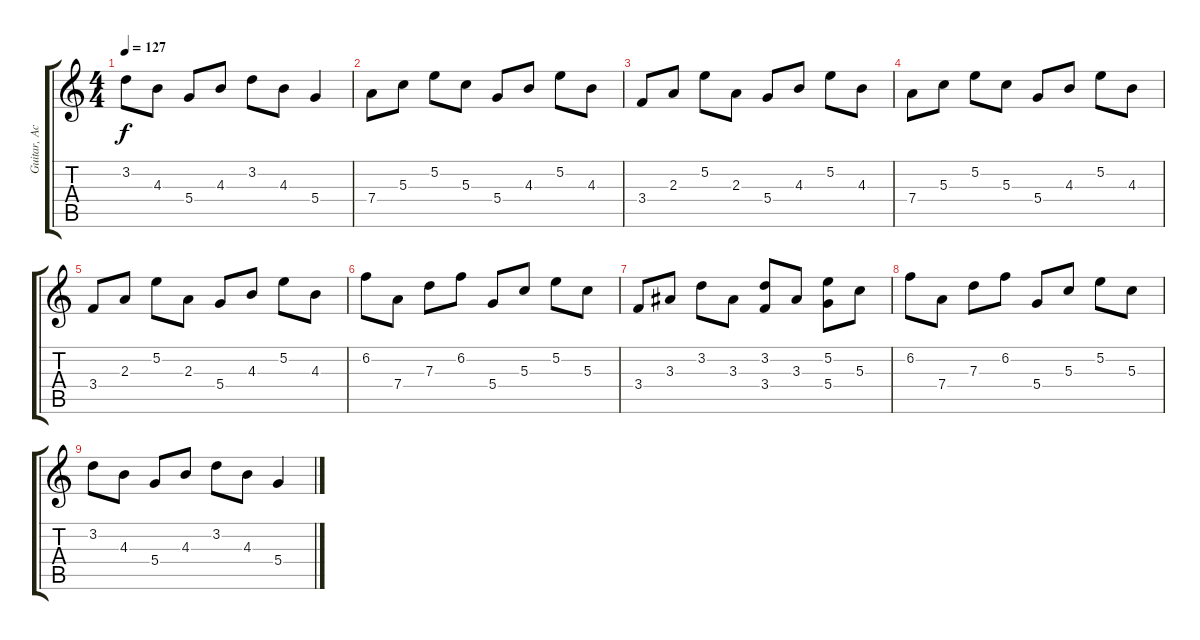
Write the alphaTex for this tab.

\track ("Guitar, Acoustic" "Guitar, Ac") {instrument acousticguitarsteel}
\staff {score tabs}
\tuning (E4 B3 G3 D3 A2 E2) {hide}
\ts (4 4)
\tempo 127
\clef g2
\ks c
3.2.8{dy f} 4.3.8 5.4.8 4.3.8 3.2.8 4.3.8 5.4.4 |
7.4.8 5.3.8 5.2.8 5.3.8 5.4.8 4.3.8 5.2.8 4.3.8 |
3.4.8 2.3.8 5.2.8 2.3.8 5.4.8 4.3.8 5.2.8 4.3.8 |
7.4.8 5.3.8 5.2.8 5.3.8 5.4.8 4.3.8 5.2.8 4.3.8 |
3.4.8 2.3.8 5.2.8 2.3.8 5.4.8 4.3.8 5.2.8 4.3.8 |
6.2.8 7.4.8 7.3.8 6.2.8 5.4.8 5.3.8 5.2.8 5.3.8 |
3.4.8 3.3.8 3.2.8 3.3.8 (3.2 3.4).8 3.3.8 (5.2 5.4).8 5.3.8 |
6.2.8 7.4.8 7.3.8 6.2.8 5.4.8 5.3.8 5.2.8 5.3.8 |
3.2.8 4.3.8 5.4.8 4.3.8 3.2.8 4.3.8 5.4.4
